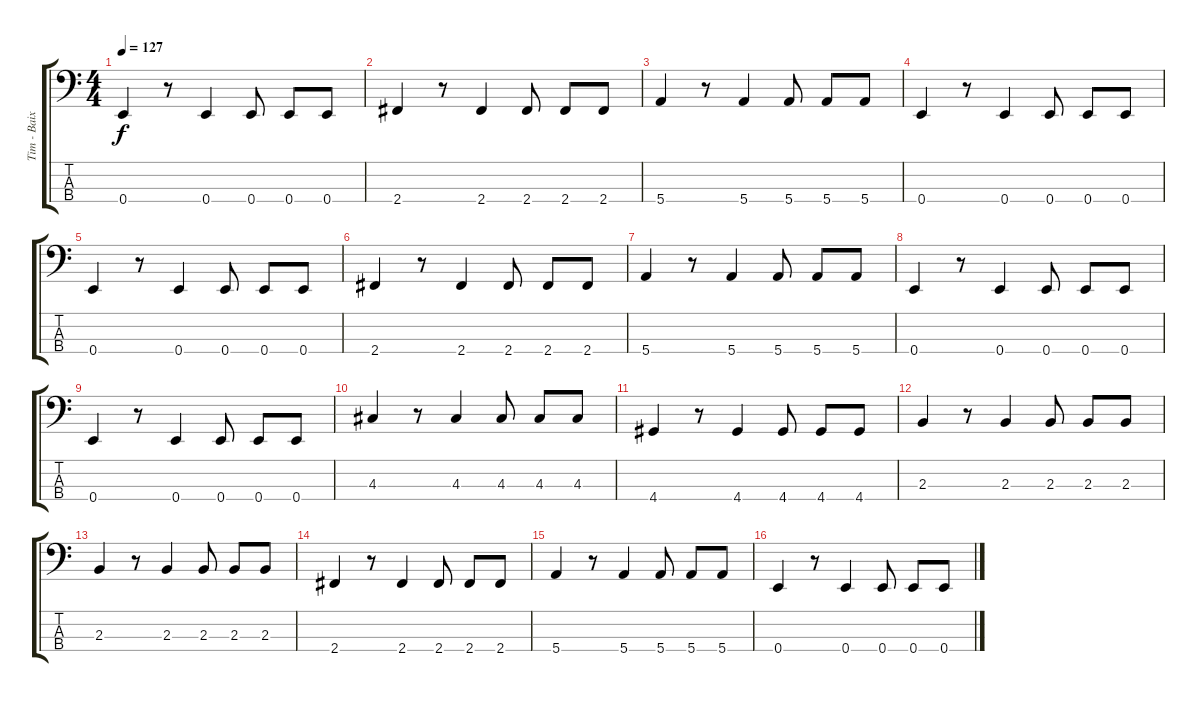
\track ("Tim - Baixo" "Tim - Baix") {instrument electricbasspick}
\staff {score tabs}
\tuning (G2 D2 A1 E1) {hide}
\ts (4 4)
\tempo 127
\clef f4
\ks c
0.4.4{dy f} r.8 0.4.4 0.4.8 0.4.8 0.4.8 |
2.4.4 r.8 2.4.4 2.4.8 2.4.8 2.4.8 |
5.4.4 r.8 5.4.4 5.4.8 5.4.8 5.4.8 |
0.4.4 r.8 0.4.4 0.4.8 0.4.8 0.4.8 |
0.4.4 r.8 0.4.4 0.4.8 0.4.8 0.4.8 |
2.4.4 r.8 2.4.4 2.4.8 2.4.8 2.4.8 |
5.4.4 r.8 5.4.4 5.4.8 5.4.8 5.4.8 |
0.4.4 r.8 0.4.4 0.4.8 0.4.8 0.4.8 |
0.4.4 r.8 0.4.4 0.4.8 0.4.8 0.4.8 |
4.3.4 r.8 4.3.4 4.3.8 4.3.8 4.3.8 |
4.4.4 r.8 4.4.4 4.4.8 4.4.8 4.4.8 |
2.3.4 r.8 2.3.4 2.3.8 2.3.8 2.3.8 |
2.3.4 r.8 2.3.4 2.3.8 2.3.8 2.3.8 |
2.4.4 r.8 2.4.4 2.4.8 2.4.8 2.4.8 |
5.4.4 r.8 5.4.4 5.4.8 5.4.8 5.4.8 |
0.4.4 r.8 0.4.4 0.4.8 0.4.8 0.4.8
